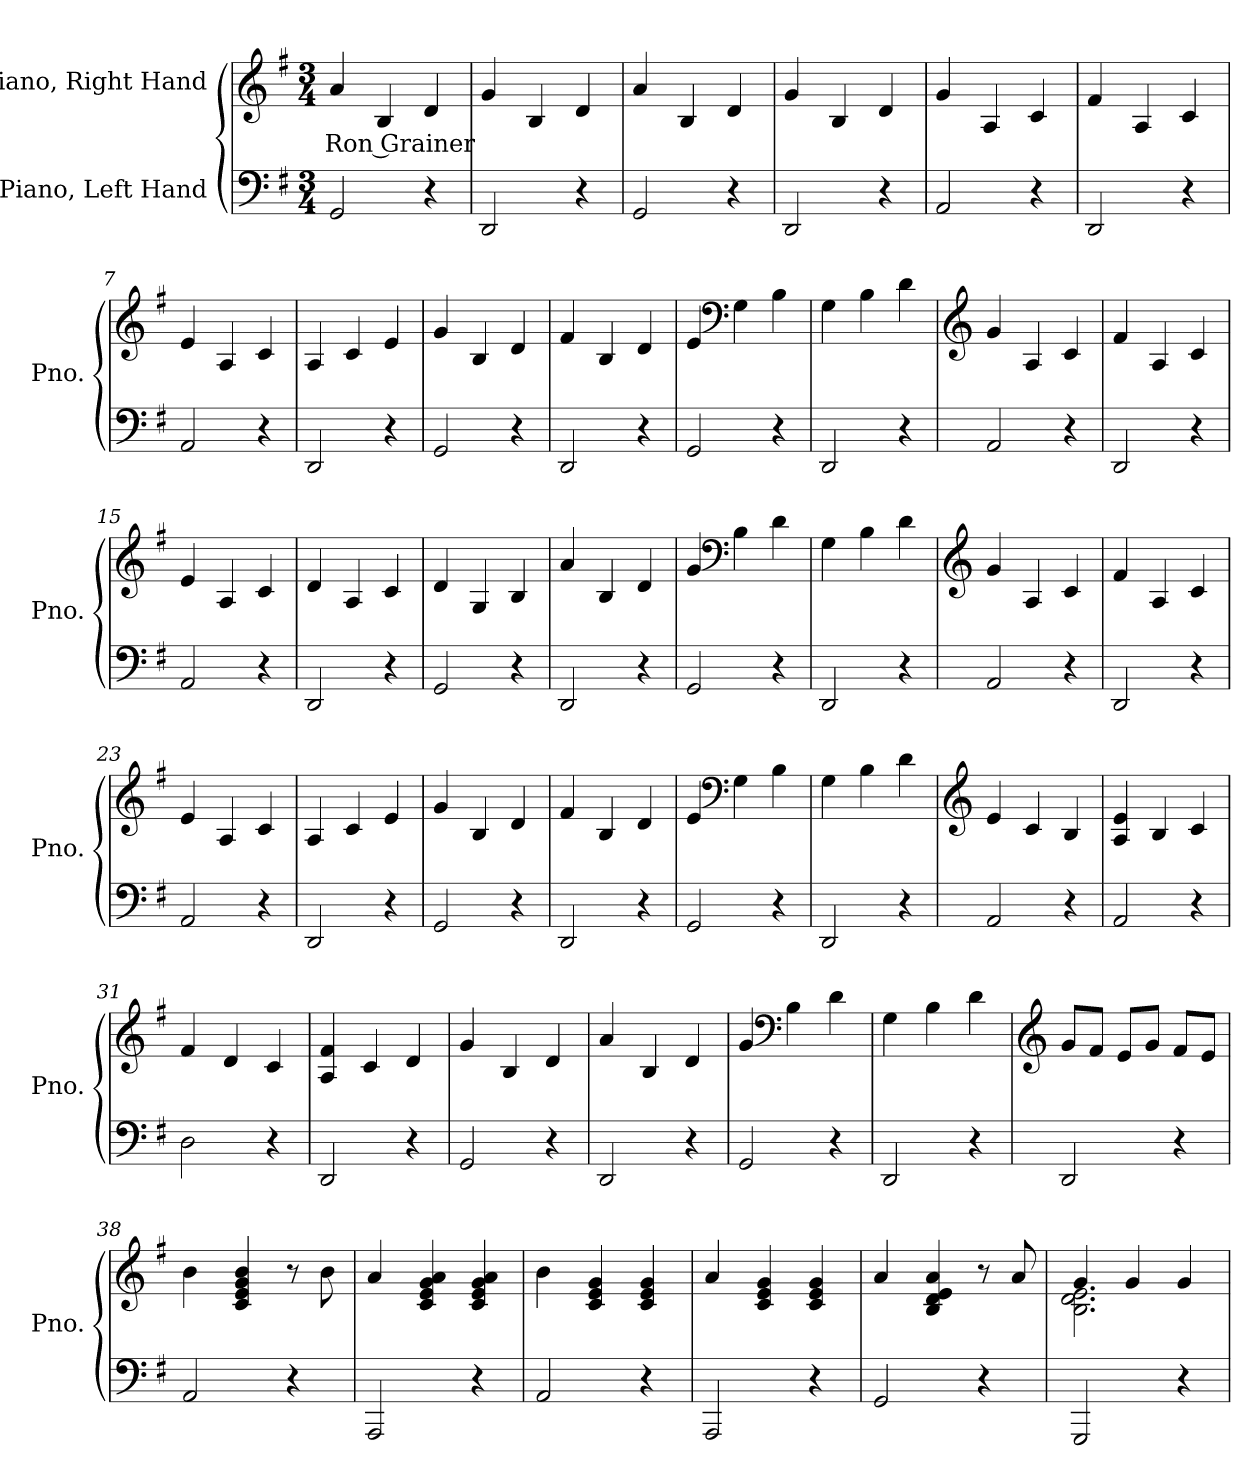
**kern	**kern	**text
*part2	*part1	*part1
*staff2	*staff1	*staff1
*I"Piano, Left Hand	*I"Piano, Right Hand	*
*I'Pno.	*I'Pno.	*
*clefF4	*clefG2	*
*k[f#]	*k[f#]	*
*M3/4	*M3/4	*
*MM150	*MM150	*
=1	=1	=1
!	!	!LO:LY:b
2GG/	4a/	Ron Grainer
.	4B/	.
4r	4d/	.
=2	=2	=2
2DD/	4g/	.
.	4B/	.
4r	4d/	.
=3	=3	=3
2GG/	4a/	.
.	4B/	.
4r	4d/	.
=4	=4	=4
2DD/	4g/	.
.	4B/	.
4r	4d/	.
=5	=5	=5
2AA/	4g/	.
.	4A/	.
4r	4c/	.
=6	=6	=6
2DD/	4f#/	.
.	4A/	.
4r	4c/	.
=7	=7	=7
2AA/	4e/	.
.	4A/	.
4r	4c/	.
!!LO:LB:g=z
=8	=8	=8
2DD/	4A/	.
.	4c/	.
4r	4e/	.
=9	=9	=9
2GG/	4g/	.
.	4B/	.
4r	4d/	.
=10	=10	=10
2DD/	4f#/	.
.	4B/	.
4r	4d/	.
=11	=11	=11
2GG/	4e/	.
*	*clefF4	*
.	4G\	.
4r	4B\	.
=12	=12	=12
2DD/	4G\	.
.	4B\	.
4r	4d\	.
=13	=13	=13
*	*clefG2	*
2AA/	4g/	.
.	4A/	.
4r	4c/	.
=14	=14	=14
2DD/	4f#/	.
.	4A/	.
4r	4c/	.
=15	=15	=15
2AA/	4e/	.
.	4A/	.
4r	4c/	.
=16	=16	=16
2DD/	4d/	.
.	4A/	.
4r	4c/	.
!!LO:LB:g=z
=17	=17	=17
2GG/	4d/	.
.	4G/	.
4r	4B/	.
=18	=18	=18
2DD/	4a/	.
.	4B/	.
4r	4d/	.
=19	=19	=19
2GG/	4g/	.
*	*clefF4	*
.	4B\	.
4r	4d\	.
=20	=20	=20
2DD/	4G\	.
.	4B\	.
4r	4d\	.
=21	=21	=21
*	*clefG2	*
2AA/	4g/	.
.	4A/	.
4r	4c/	.
=22	=22	=22
2DD/	4f#/	.
.	4A/	.
4r	4c/	.
=23	=23	=23
2AA/	4e/	.
.	4A/	.
4r	4c/	.
=24	=24	=24
2DD/	4A/	.
.	4c/	.
4r	4e/	.
=25	=25	=25
2GG/	4g/	.
.	4B/	.
4r	4d/	.
!!LO:LB:g=z
=26	=26	=26
2DD/	4f#/	.
.	4B/	.
4r	4d/	.
=27	=27	=27
2GG/	4e/	.
*	*clefF4	*
.	4G\	.
4r	4B\	.
=28	=28	=28
2DD/	4G\	.
.	4B\	.
4r	4d\	.
=29	=29	=29
*	*clefG2	*
2AA/	4e/	.
.	4c/	.
4r	4B/	.
=30	=30	=30
2AA/	4A/ 4e/	.
.	4B/	.
4r	4c/	.
=31	=31	=31
2D\	4f#/	.
.	4d/	.
4r	4c/	.
=32	=32	=32
2DD/	4A/ 4f#/	.
.	4c/	.
4r	4d/	.
=33	=33	=33
2GG/	4g/	.
.	4B/	.
4r	4d/	.
=34	=34	=34
2DD/	4a/	.
.	4B/	.
4r	4d/	.
!!LO:LB:g=z
=35	=35	=35
2GG/	4g/	.
*	*clefF4	*
.	4B\	.
4r	4d\	.
=36	=36	=36
2DD/	4G\	.
.	4B\	.
4r	4d\	.
=37	=37	=37
*	*clefG2	*
2DD/	8g/L	.
.	8f#/J	.
.	8e/L	.
.	8g/J	.
4r	8f#/L	.
.	8e/J	.
=38	=38	=38
2AA/	4b\	.
.	4c/ 4e/ 4g/ 4b/	.
4r	8r	.
.	8b\	.
=39	=39	=39
2AAA/	4a/	.
.	4c/ 4e/ 4g/ 4a/	.
4r	4c/ 4e/ 4g/ 4a/	.
=40	=40	=40
2AA/	4b\	.
.	4c/ 4e/ 4g/	.
4r	4c/ 4e/ 4g/	.
=41	=41	=41
2AAA/	4a/	.
.	4c/ 4e/ 4g/	.
4r	4c/ 4e/ 4g/	.
!!LO:LB:g=z
=42	=42	=42
2GG/	4a/	.
.	4B/ 4d/ 4e/ 4a/	.
4r	8r	.
.	8a/	.
=43	=43	=43
*	*^	*
2GGG/	4g/	2.B\ 2.d\ 2.e\	.
.	4g/	.	.
4r	4g/	.	.
*	*v	*v	*
=	=	=
*-	*-	*-
